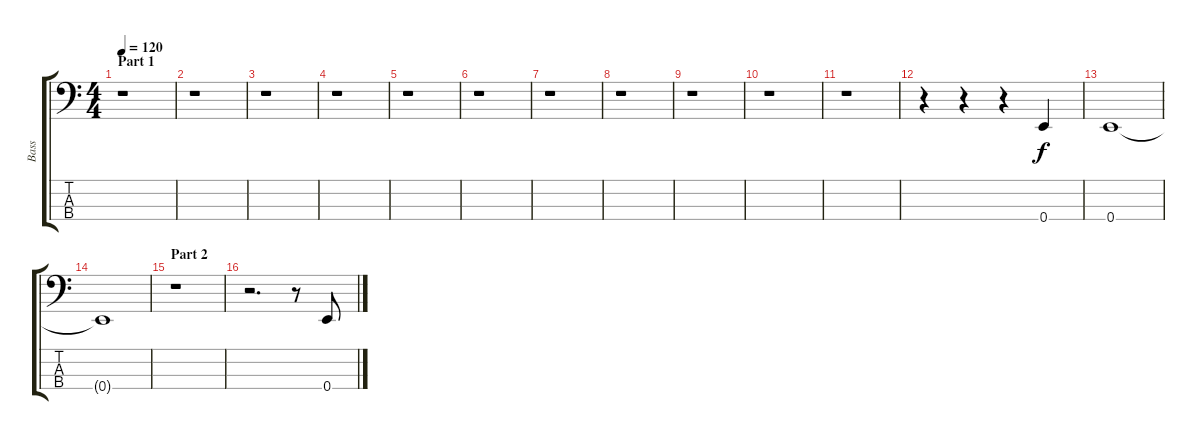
\track ("Bass" "Bass") {instrument electricbasspick}
\staff {score tabs}
\tuning (G2 D2 A1 E1) {hide}
\ts (4 4)
\section ("" "Part 1")
\tempo 120
\clef f4
\ks c
r.1{dy f instrument electricbasspick} |
r.1 |
r.1 |
r.1 |
r.1 |
r.1 |
r.1 |
r.1 |
r.1 |
r.1 |
r.1 |
r.4 r.4 r.4 0.4.4 |
0.4.1 |
0.4{t}.1 |
\section ("" "Part 2")
r.1 |
r.2{d} r.8 0.4.8
